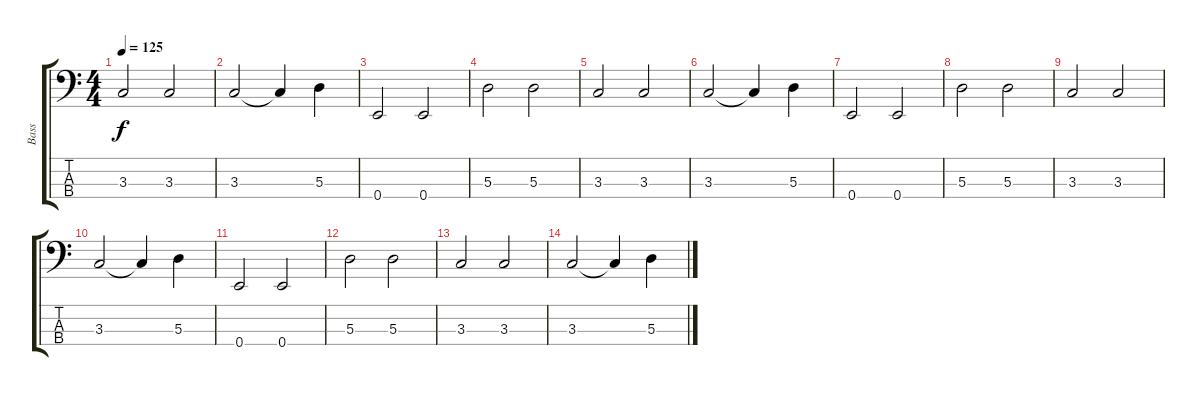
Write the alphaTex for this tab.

\track ("Bass" "Bass") {instrument electricbassfinger}
\staff {score tabs}
\tuning (G2 D2 A1 E1) {hide}
\ts (4 4)
\tempo 125
\clef f4
\ks c
3.3.2{dy f} 3.3.2 |
3.3.2 3.3{t}.4 5.3.4 |
0.4.2 0.4.2 |
5.3.2 5.3.2 |
3.3.2 3.3.2 |
3.3.2 3.3{t}.4 5.3.4 |
0.4.2 0.4.2 |
5.3.2 5.3.2 |
3.3.2 3.3.2 |
3.3.2 3.3{t}.4 5.3.4 |
0.4.2 0.4.2 |
5.3.2 5.3.2 |
3.3.2 3.3.2 |
3.3.2 3.3{t}.4 5.3.4
